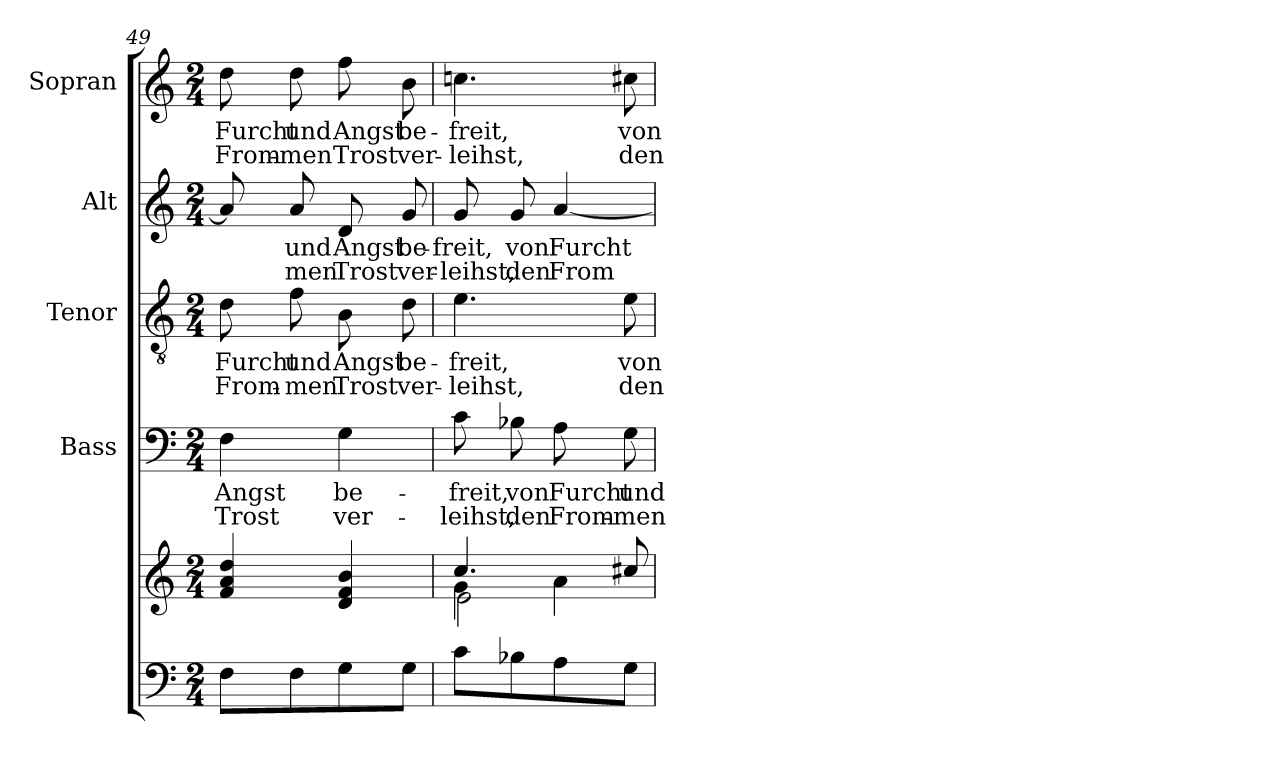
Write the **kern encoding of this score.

**kern	**kern	**kern	**text	**text	**kern	**text	**text	**kern	**text	**text	**kern	**text	**text
*part5	*part5	*part4	*part4	*part4	*part3	*part3	*part3	*part2	*part2	*part2	*part1	*part1	*part1
*staff6	*staff5	*staff4	*staff4	*staff4	*staff3	*staff3	*staff3	*staff2	*staff2	*staff2	*staff1	*staff1	*staff1
*	*	*I"Bass	*	*	*I"Tenor	*	*	*I"Alt	*	*	*I"Sopran	*	*
*	*	*I'B.	*	*	*I'T.	*	*	*I'A.	*	*	*I'S.	*	*
*clefF4	*clefG2	*clefF4	*	*	*clefGv2	*	*	*clefG2	*	*	*clefG2	*	*
*k[]	*k[]	*k[]	*	*	*k[]	*	*	*k[]	*	*	*k[]	*	*
*C:	*C:	*C:	*	*	*C:	*	*	*C:	*	*	*C:	*	*
*M2/4	*M2/4	*M2/4	*	*	*M2/4	*	*	*M2/4	*	*	*M2/4	*	*
=49	=49	=49	=49	=49	=49	=49	=49	=49	=49	=49	=49	=49	=49
!	!	!	!LO:LY:b	!LO:LY:b	!	!LO:LY:b	!LO:LY:b	!	!	!	!	!LO:LY:b	!LO:LY:b
8F\L	4f/ 4a/ 4dd/	4F\	Angst	Trost	8d\	Furcht	From-	8a/]	.	.	8dd\	Furcht	From-
!	!	!	!	!	!	!LO:LY:b	!LO:LY:b	!	!LO:LY:b	!LO:LY:b	!	!LO:LY:b	!LO:LY:b
8F\	.	.	.	.	8f\	und	-men	8a/	und	-men	8dd\	und	-men
!	!	!	!LO:LY:b	!LO:LY:b	!	!LO:LY:b	!LO:LY:b	!	!LO:LY:b	!LO:LY:b	!	!LO:LY:b	!LO:LY:b
8G\	4d/ 4f/ 4b/	4G\	be-	ver-	8B\	Angst	Trost	8d/	Angst	Trost	8ff\	Angst	Trost
!	!	!	!	!	!	!LO:LY:b	!LO:LY:b	!	!LO:LY:b	!LO:LY:b	!	!LO:LY:b	!LO:LY:b
8G\J	.	.	.	.	8d\	be-	ver-	8g/	be-	ver-	8b\	be-	ver-
=50	=50	=50	=50	=50	=50	=50	=50	=50	=50	=50	=50	=50	=50
*	*^	*	*	*	*	*	*	*	*	*	*	*	*
*	*	*^	*	*	*	*	*	*	*	*	*	*	*	*
!	!	!	!	!	!LO:LY:b	!LO:LY:b	!	!LO:LY:b	!LO:LY:b	!	!LO:LY:b	!LO:LY:b	!	!LO:LY:b	!LO:LY:b
8c\L	4.cc/	4g\	2e\	8c\	-freit,	-leihst,	4.e\	-freit,	-leihst,	8g/	-freit,	-leihst,	4.ccn\	-freit,	-leihst,
!	!	!	!	!	!LO:LY:b	!LO:LY:b	!	!	!	!	!LO:LY:b	!LO:LY:b	!	!	!
8B-X\	.	.	.	8B-X\	von	den	.	.	.	8g/	von	den	.	.	.
!	!	!	!	!	!LO:LY:b	!LO:LY:b	!	!	!	!	!LO:LY:b	!LO:LY:b	!	!	!
8A\	.	4a\	.	8A\	Furcht	From-	.	.	.	[4a/	Furcht	From-	.	.	.
!	!	!	!	!	!LO:LY:b	!LO:LY:b	!	!LO:LY:b	!LO:LY:b	!	!	!	!	!LO:LY:b	!LO:LY:b
8G\J	8cc#X/	.	.	8G\	und	-men	8e\	von	den	.	.	.	8cc#X\	von	den
*	*v	*v	*v	*	*	*	*	*	*	*	*	*	*	*	*
=	=	=	=	=	=	=	=	=	=	=	=	=	=
*-	*-	*-	*-	*-	*-	*-	*-	*-	*-	*-	*-	*-	*-
